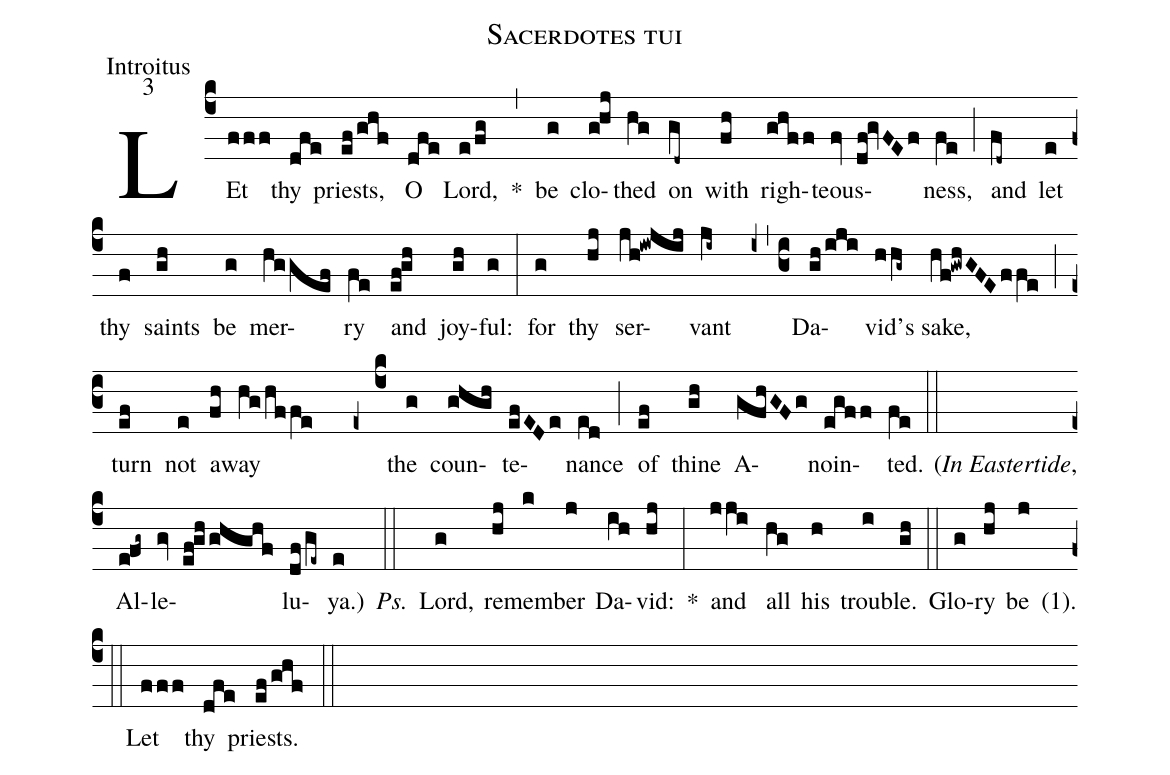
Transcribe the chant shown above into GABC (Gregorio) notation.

name:Sacerdotes tui;
office-part:Introitus;
mode:3;
%%
(c4) LEt(fff) thy(dfe) priests,(ef/ghf) O(dfe) Lord,(e/fg) *(,) be(g) clo(g!hj)thed(hg) on(gd~) with(fh) righ(ghff)teous(fv df!gvFEf)ness,(fe) (;) and(fd~) let(e) thy(f) saints(gh) be(g) mer(hggef)ry(fe) and(ef!gh) joy(gh)ful:(g) (:) for(g) thy(hj) ser(jh!iwjij)vant(ji~) (z0,c3) Da(gh/iji)vid'(hhg~)s sake,(hf!gwhGFEffe) (;) turn(ef) not(e) a(fh)way(hg/hffe) (z0c4) the(g) coun(ghgh)te(efEDe)nance(ed) (;) of(ef) thine(gh) A(gfhGFg)noin(egff)ted.(fe) (::) <v>(</v><i>In Eastertide</i>,() Al(e!fg~)le(gv ef!gh/ghghf)lu(df/ge~)ya.<v>)</v>(e) <i>Ps.</i>(::) Lord,(g) re(hj)mem(k)ber(j) Da(ih)vid:(hj) *(:) and(jji) all(hg) his(h) trou(i)ble.(gh) (::) Glo(g)ry(hj) be(j) <v>(</v>1<v>)</v>.() (::) Let(fff) thy(dfe) priests.(ef/ghf) (::)
